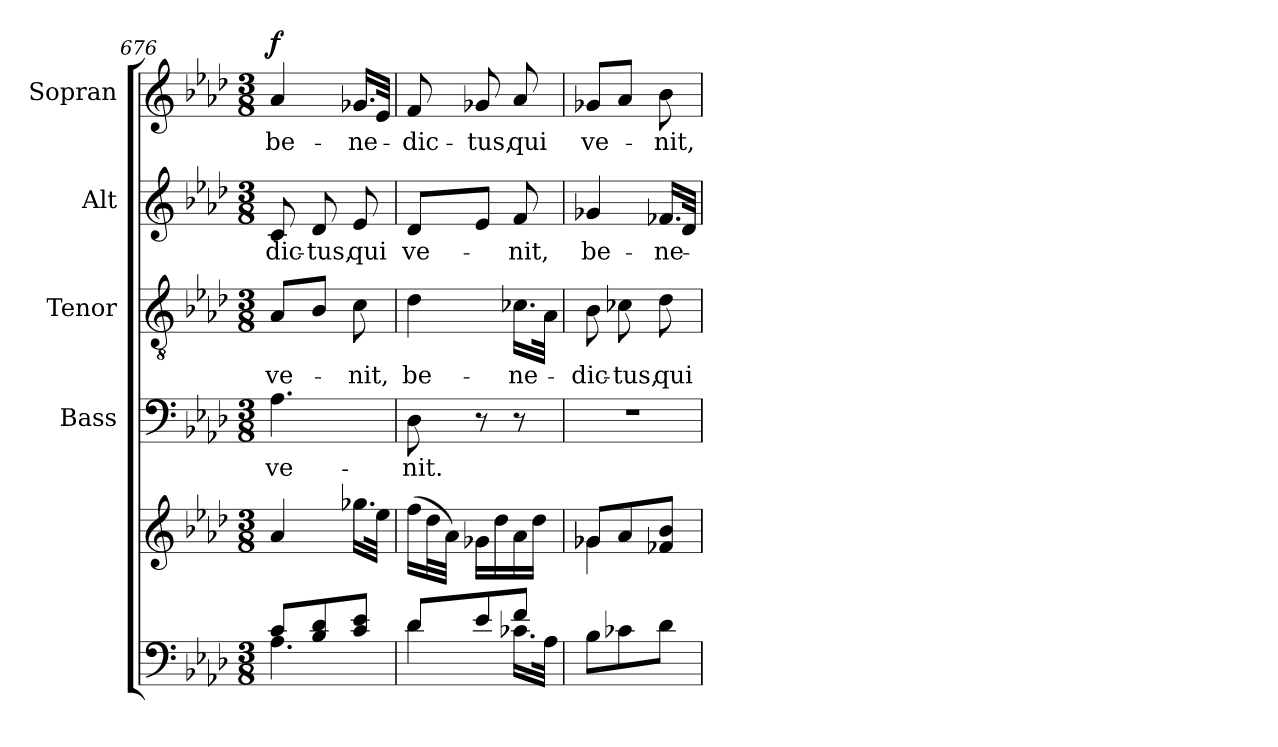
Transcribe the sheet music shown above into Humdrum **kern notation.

**kern	**kern	**kern	**text	**kern	**text	**kern	**text	**kern	**text	**dynam
*part5	*part5	*part4	*part4	*part3	*part3	*part2	*part2	*part1	*part1	*part1
*staff6	*staff5	*staff4	*staff4	*staff3	*staff3	*staff2	*staff2	*staff1	*staff1	*staff1
*	*	*I"Bass	*	*I"Tenor	*	*I"Alt	*	*I"Sopran	*	*
*	*	*I'B.	*	*I'T.	*	*I'A.	*	*I'S.	*	*
!!LO:LB:g=z
*clefF4	*clefG2	*clefF4	*	*clefGv2	*	*clefG2	*	*clefG2	*	*
*k[b-e-a-d-]	*k[b-e-a-d-]	*k[b-e-a-d-]	*	*k[b-e-a-d-]	*	*k[b-e-a-d-]	*	*k[b-e-a-d-]	*	*
*A-:	*A-:	*A-:	*	*A-:	*	*A-:	*	*A-:	*	*
*M3/8	*M3/8	*M3/8	*	*M3/8	*	*M3/8	*	*M3/8	*	*
=676	=676	=676	=676	=676	=676	=676	=676	=676	=676	=676
*^	*	*	*	*	*	*	*	*	*	*
!	!	!	!	!LO:LY:b	!	!LO:LY:b	!	!LO:LY:b	!	!LO:LY:b	!LO:DY:a
8c/L	4.A-\	4a-/	4.A-\	ve-	8A-/L	ve-	8c/	-dic-	4a-/	be-	f
!	!	!	!	!	!	!	!	!LO:LY:b	!	!	!
8B-/ 8d-/	.	.	.	.	8B-/J	.	8d-/	-tus,	.	.	.
!	!	!	!	!	!	!LO:LY:b	!	!LO:LY:b	!	!LO:LY:b	!
8c/ 8e-/J	.	16.gg-X\LL	.	.	8c\	-nit,	8e-/	qui	16.g-X/LL	-ne-	.
.	.	32ee-\JJk	.	.	.	.	.	.	32e-/JJk	.	.
=677	=677	=677	=677	=677	=677	=677	=677	=677	=677	=677	=677
!	!	!	!	!LO:LY:b	!	!LO:LY:b	!	!LO:LY:b	!	!LO:LY:b	!
8d-/L	4d-\	(>16ff\LL	8D-\	-nit.	4d-\	be-	8d-/L	ve-	8f/	-dic-	.
.	.	32dd-\L	.	.	.	.	.	.	.	.	.
.	.	32a-\JJJ)	.	.	.	.	.	.	.	.	.
!	!	!	!	!	!	!	!	!	!	!LO:LY:b	!
8e-/	.	16g-X\LL	8r	.	.	.	8e-/J	.	8g-X/	-tus,	.
.	.	16dd-\	.	.	.	.	.	.	.	.	.
!	!	!	!	!	!	!LO:LY:b	!	!LO:LY:b	!	!LO:LY:b	!
8f/J	16.c-X\LL	16a-\	8r	.	16.c-X\LL	-ne-	8f/	-nit,	8a-/	qui	.
.	.	16dd-\JJ	.	.	.	.	.	.	.	.	.
.	32A-\JJk	.	.	.	32A-\JJk	.	.	.	.	.	.
=678	=678	=678	=678	=678	=678	=678	=678	=678	=678	=678	=678
*	*	*^	*	*	*	*	*	*	*	*	*
!	!	!	!	!	!	!	!LO:LY:b	!	!LO:LY:b	!	!LO:LY:b	!
*v	*v	*	*	*	*	*	*	*	*	*	*	*
8B-\L	8g-X/L	4g-\	4.r	.	8B-\	-dic-	4g-X/	be-	8g-X/L	ve-	.
!	!	!	!	!	!	!LO:LY:b	!	!	!	!	!
8c-X\	8a-/	.	.	.	8c-X\	-tus,	.	.	8a-/J	.	.
!	!	!	!	!	!	!LO:LY:b	!	!LO:LY:b	!	!LO:LY:b	!
8d-\J	8f-X/ 8b-/J	8ryy	.	.	8d-\	qui	16.f-X/LL	-ne-	8b-\	-nit,	.
.	.	.	.	.	.	.	32d-/JJk	.	.	.	.
*	*v	*v	*	*	*	*	*	*	*	*	*
=	=	=	=	=	=	=	=	=	=	=
*-	*-	*-	*-	*-	*-	*-	*-	*-	*-	*-
